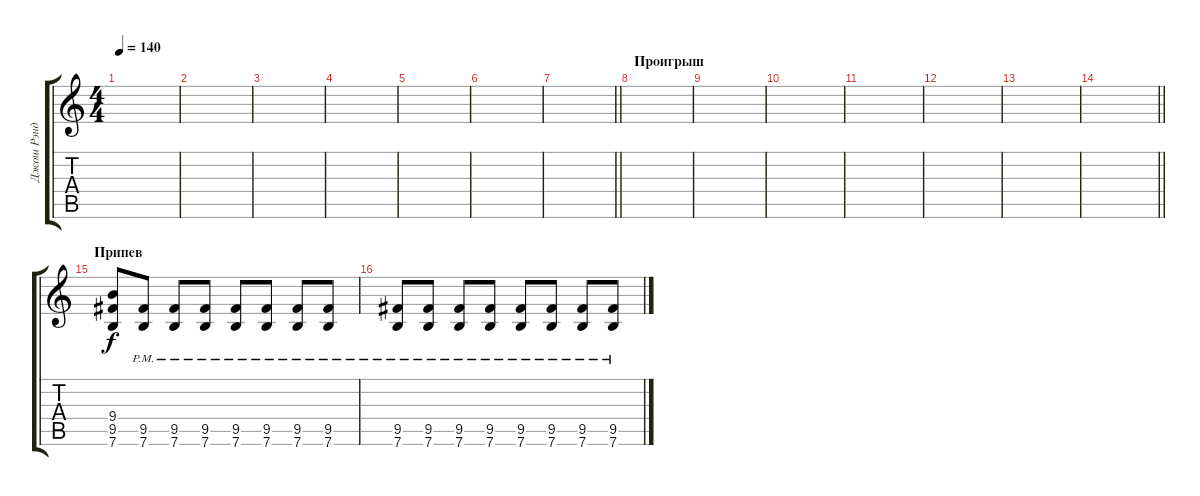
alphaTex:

\track ("Джош Рэнд (дисторшн)" "Джош Рэнд ") {instrument distortionguitar}
\staff {score tabs}
\tuning (E4 B3 G3 D3 A2 E2) {hide}
\ts (4 4)
\tempo 140
\clef g2
\ks c
|
|
|
|
|
|
\barLineRight lightlight
|
\section ("" "Проигрыш")
|
|
|
|
|
|
\barLineRight lightlight
|
\section ("" "Припев")
(9.4 9.5 7.6).8 (9.5{pm} 7.6{pm}).8 (9.5{pm} 7.6{pm}).8 (9.5{pm} 7.6{pm}).8 (9.5{pm} 7.6{pm}).8 (9.5{pm} 7.6{pm}).8 (9.5{pm} 7.6{pm}).8 (9.5{pm} 7.6{pm}).8 |
(9.5{pm} 7.6{pm}).8 (9.5{pm} 7.6{pm}).8 (9.5{pm} 7.6{pm}).8 (9.5{pm} 7.6{pm}).8 (9.5{pm} 7.6{pm}).8 (9.5{pm} 7.6{pm}).8 (9.5{pm} 7.6{pm}).8 (9.5{pm} 7.6{pm}).8
